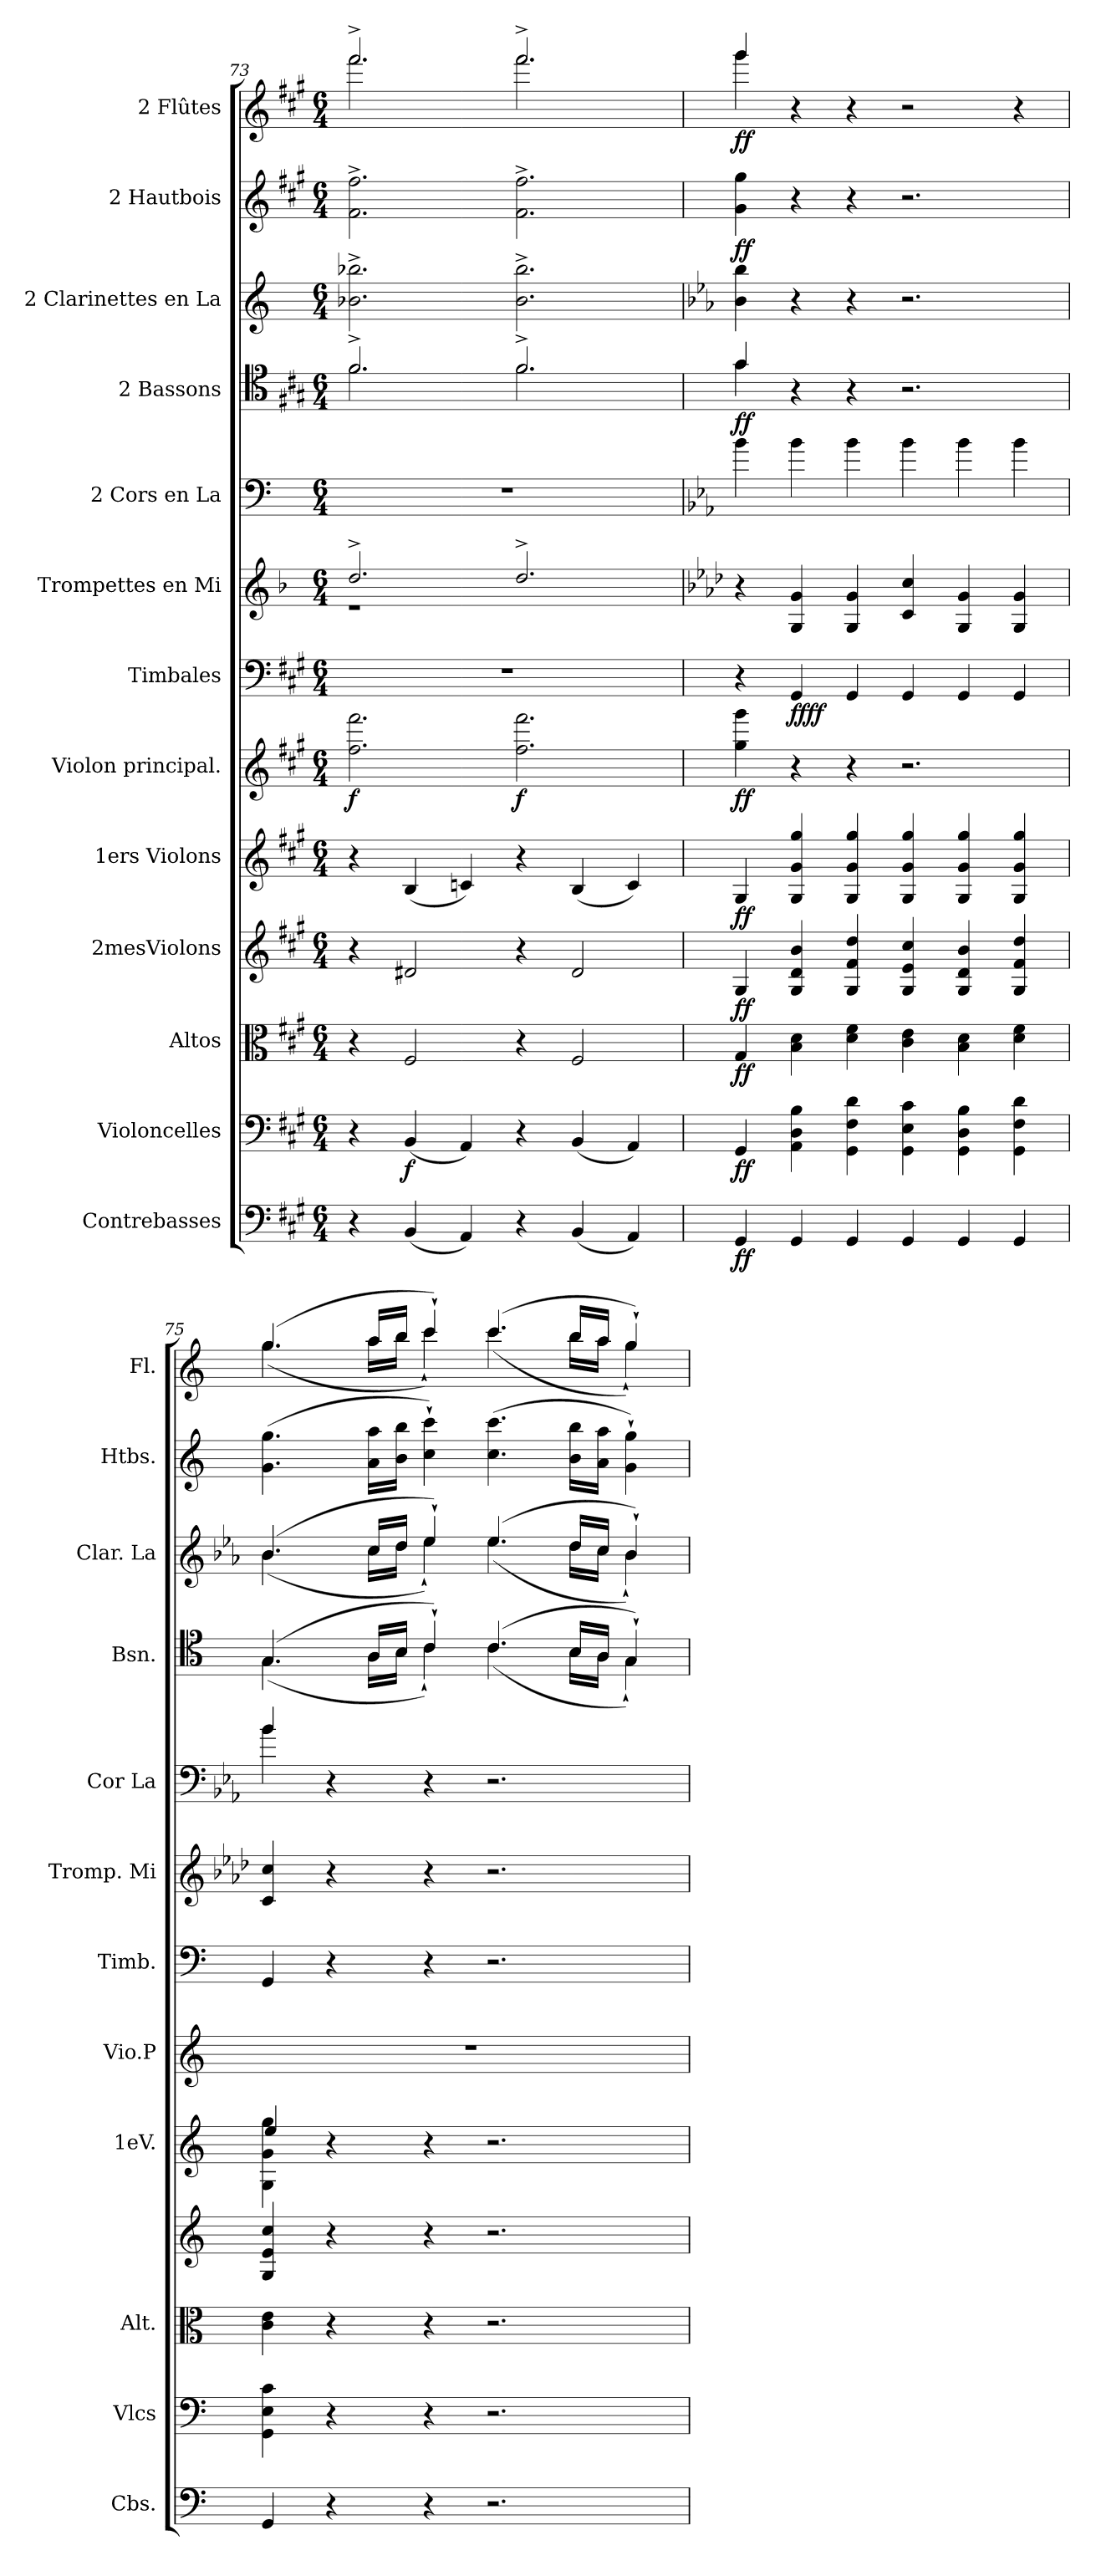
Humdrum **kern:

**kern	**dynam	**kern	**dynam	**kern	**dynam	**kern	**dynam	**kern	**dynam	**kern	**dynam	**kern	**dynam	**kern	**kern	**kern	**dynam	**kern	**kern	**dynam	**kern	**dynam
*part13	*part13	*part12	*part12	*part11	*part11	*part10	*part10	*part9	*part9	*part8	*part8	*part7	*part7	*part6	*part5	*part4	*part4	*part3	*part2	*part2	*part1	*part1
*staff13	*staff13	*staff12	*staff12	*staff11	*staff11	*staff10	*staff10	*staff9	*staff9	*staff8	*staff8	*staff7	*staff7	*staff6	*staff5	*staff4	*staff4	*staff3	*staff2	*staff2	*staff1	*staff1
*I"Contrebasses	*	*I"Violoncelles	*	*I"Altos	*	*I"2mesViolons	*	*I"1ers Violons	*	*I"Violon principal.	*	*I"Timbales	*	*I"Trompettes en Mi	*I"2 Cors en La	*I"2 Bassons	*	*I"2 Clarinettes en La	*I"2 Hautbois	*	*I"2 Flûtes	*
*I'Cbs.	*	*I'Vlcs	*	*I'Alt.	*	*	*	*I'1eV.	*	*I'Vio.P	*	*I'Timb.	*	*I'Tromp. Mi	*I'Cor La	*I'Bsn.	*	*I'Clar. La	*I'Htbs.	*	*I'Fl.	*
*clefF4	*	*clefF4	*	*clefC3	*	*clefG2	*	*clefG2	*	*clefG2	*	*clefF4	*	*clefG2	*clefF4	*clefC4	*	*clefG2	*clefG2	*	*clefG2	*
*ITrd7c12	*	*	*	*	*	*	*	*	*	*	*	*	*	*ITrd-2c-4	*ITrd2c3	*	*	*ITrd2c3	*	*	*	*
*k[f#c#g#]	*	*k[f#c#g#]	*	*k[f#c#g#]	*	*k[f#c#g#]	*	*k[f#c#g#]	*	*k[f#c#g#]	*	*k[f#c#g#]	*	*k[f#c#g#]	*k[f#c#g#]	*k[f#c#g#]	*	*k[f#c#g#]	*k[f#c#g#]	*	*k[f#c#g#]	*
*M6/4	*	*M6/4	*	*M6/4	*	*M6/4	*	*M6/4	*	*M6/4	*	*M6/4	*	*M6/4	*M6/4	*M6/4	*	*M6/4	*M6/4	*	*M6/4	*
=73	=73	=73	=73	=73	=73	=73	=73	=73	=73	=73	=73	=73	=73	=73	=73	=73	=73	=73	=73	=73	=73	=73
*	*	*	*	*	*	*	*	*	*	*	*	*	*	*^	*	*^	*	*	*	*	*^	*
!	!	!	!	!	!	!	!	!	!	!	!LO:DY:b	!	!	!	!	!	!	!	!	!	!	!	!	!	!
4r	.	4r	.	4r	.	4r	.	4r	.	2.ff#\ 2.fff#\	f	1.r	.	2.ff#^/	1r	1.r	2.f#^/	2.f#\	.	2.gn\^ 2.ggn\^	2.f#\^ 2.ff#\^	.	2.fff#^/	2.fff#\	.
!	!	!	!LO:DY:b	!	!	!	!	!	!	!	!	!	!	!	!	!	!	!	!	!	!	!	!	!	!
(<4BBB/	.	(<4BB/	f	2F#/	.	2d#X/	.	(<4B/	.	.	.	.	.	.	.	.	.	.	.	.	.	.	.	.	.
4AAA/)	.	4AA/)	.	.	.	.	.	4cn/)	.	.	.	.	.	.	.	.	.	.	.	.	.	.	.	.	.
!	!	!	!	!	!	!	!	!	!	!	!LO:DY:b	!	!	!	!	!	!	!	!	!	!	!	!	!	!
4r	.	4r	.	4r	.	4r	.	4r	.	2.ff#\ 2.fff#\	f	.	.	2.ff#^/	.	.	2.f#^/	2.f#\	.	2.g\^ 2.gg\^	2.f#\^ 2.ff#\^	.	2.fff#^/	2.fff#\	.
(<4BBB/	.	(<4BB/	.	2F#/	.	2d#/	.	(<4B/	.	.	.	.	.	.	2ryy	.	.	.	.	.	.	.	.	.	.
4AAA/)	.	4AA/)	.	.	.	.	.	4c/)	.	.	.	.	.	.	.	.	.	.	.	.	.	.	.	.	.
*	*	*	*	*	*	*	*	*	*	*	*	*	*	*v	*v	*	*	*	*	*	*	*	*	*	*
=74	=74	=74	=74	=74	=74	=74	=74	=74	=74	=74	=74	=74	=74	=74	=74	=74	=74	=74	=74	=74	=74	=74	=74	=74
*k[]	*	*k[]	*	*k[]	*	*k[]	*	*k[]	*	*k[]	*	*k[]	*	*k[]	*k[]	*k[]	*	*	*k[]	*k[]	*	*k[]	*	*
!	!LO:DY:b	!	!LO:DY:b	!	!LO:DY:b	!	!LO:DY:b	!	!LO:DY:b	!	!LO:DY:b	!	!	!	!	!	!	!LO:DY:b	!	!	!LO:DY:b	!	!	!LO:DY:b
4GGG/	ff	4GG/	ff	4G/	ff	4G/	ff	4G/	ff	4gg\ 4ggg\	ff	4r	.	4r	4g\	4g/	4g\	ff	4g\ 4gg\	4g\ 4gg\	ff	4ggg/	4ggg\	ff
!	!	!	!	!	!	!	!	!	!	!	!	!	!LO:DY:b	!	!	!	!	!	!	!	!	!	!	!
!	!	!	!	!	!	!	!	!	!	!	!	!	!LO:DY:n=1:b	!	!	!	!	!	!	!	!	!	!	!
4GGG/	.	4AA\ 4D\ 4B\	.	4B\ 4d\	.	4G/ 4d/ 4b/	.	4G/ 4g/ 4gg/	.	4r	.	4GG/	ff ff	4B/ 4b/	4g\	4r	1ryy	.	4r	4r	.	4r	1ryy	.
4GGG/	.	4GG\ 4F\ 4d\	.	4d\ 4f\	.	4G/ 4f/ 4dd/	.	4G/ 4g/ 4gg/	.	4r	.	4GG/	.	4B/ 4b/	4g\	4r	.	.	4r	4r	.	4r	.	.
4GGG/	.	4GG\ 4E\ 4c\	.	4c\ 4e\	.	4G/ 4e/ 4cc/	.	4G/ 4g/ 4gg/	.	2.r	.	4GG/	.	4e/ 4ee/	4g\	2.r	.	.	2.r	2.r	.	2r	.	.
4GGG/	.	4GG\ 4D\ 4B\	.	4B\ 4d\	.	4G/ 4d/ 4b/	.	4G/ 4g/ 4gg/	.	.	.	4GG/	.	4B/ 4b/	4g\	.	.	.	.	.	.	.	.	.
4GGG/	.	4GG\ 4F\ 4d\	.	4d\ 4f\	.	4G/ 4f/ 4dd/	.	4G/ 4g/ 4gg/	.	.	.	4GG/	.	4B/ 4b/	4g\	.	4ryy	.	.	.	.	4r	4ryy	.
=75	=75	=75	=75	=75	=75	=75	=75	=75	=75	=75	=75	=75	=75	=75	=75	=75	=75	=75	=75	=75	=75	=75	=75	=75
*	*	*	*	*	*	*	*	*^	*	*	*	*	*	*	*^	*	*	*	*^	*	*	*	*	*
4GGG/	.	4GG\ 4E\ 4c\	.	4c\ 4e\	.	4G/ 4e/ 4cc/	.	4G\ 4g\ 4gg\	4ee/	.	1.r	.	4GG/	.	4e/ 4ee/	4g/	4g\	(>4.G/	(<4.G\	.	(>4.g/	(<4.g\	(>4.g\ 4.gg\	.	(>4.gg/	(<4.gg\	.
4r	.	4r	.	4r	.	4r	.	4r	1ryy	.	.	.	4r	.	4r	4r	1ryy	.	.	.	.	.	.	.	.	.	.
.	.	.	.	.	.	.	.	.	.	.	.	.	.	.	.	.	.	16A/LL	16A\LL	.	16a/LL	16a\LL	16a\ 16aa\LL	.	16aa/LL	16aa\LL	.
.	.	.	.	.	.	.	.	.	.	.	.	.	.	.	.	.	.	16B/JJ	16B\JJ	.	16b/JJ	16b\JJ	16b\ 16bb\JJ	.	16bb/JJ	16bb\JJ	.
4r	.	4r	.	4r	.	4r	.	4r	.	.	.	.	4r	.	4r	4r	.	4c`/)	4c`\)	.	4cc`/)	4cc`\)	4cc\` 4ccc\`)	.	4ccc`/)	4ccc`\)	.
2.r	.	2.r	.	2.r	.	2.r	.	2.r	.	.	.	.	2.r	.	2.r	2.r	.	(>4.c/	(<4.c\	.	(>4.cc/	(<4.cc\	(>4.cc\ 4.ccc\	.	(>4.ccc/	(<4.ccc\	.
.	.	.	.	.	.	.	.	.	.	.	.	.	.	.	.	.	.	16B/LL	16B\LL	.	16b/LL	16b\LL	16b\ 16bb\LL	.	16bb/LL	16bb\LL	.
.	.	.	.	.	.	.	.	.	.	.	.	.	.	.	.	.	.	16A/JJ	16A\JJ	.	16a/JJ	16a\JJ	16a\ 16aa\JJ	.	16aa/JJ	16aa\JJ	.
.	.	.	.	.	.	.	.	.	4ryy	.	.	.	.	.	.	.	4ryy	4G`/)	4G`\)	.	4g`/)	4g`\)	4g\` 4gg\`)	.	4gg`/)	4gg`\)	.
*	*	*	*	*	*	*	*	*	*	*	*	*	*	*	*	*v	*v	*	*	*	*v	*v	*	*	*v	*v	*
*	*	*	*	*	*	*	*	*v	*v	*	*	*	*	*	*	*	*v	*v	*	*	*	*	*	*
=	=	=	=	=	=	=	=	=	=	=	=	=	=	=	=	=	=	=	=	=	=	=
*-	*-	*-	*-	*-	*-	*-	*-	*-	*-	*-	*-	*-	*-	*-	*-	*-	*-	*-	*-	*-	*-	*-
